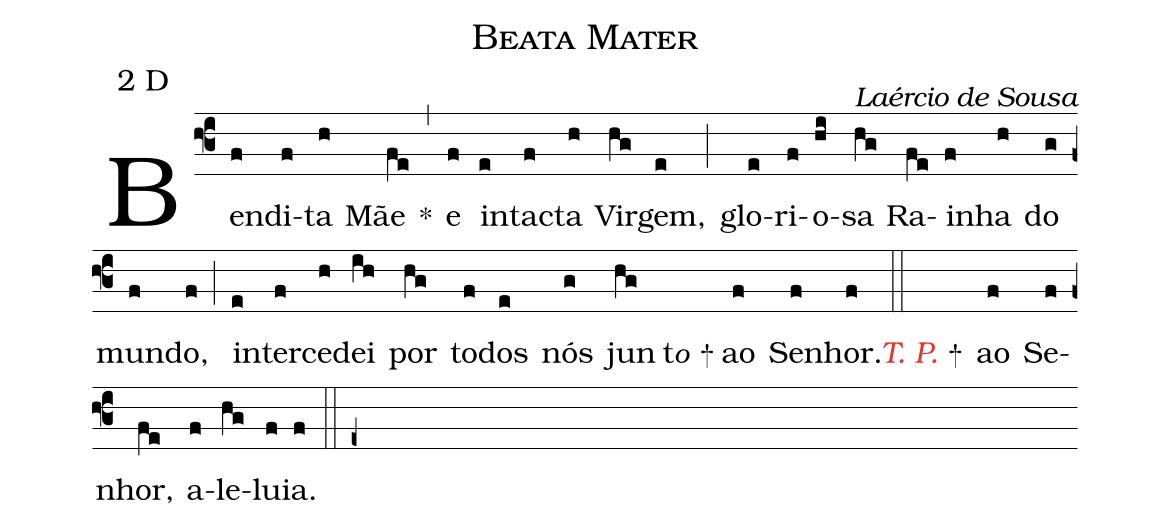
name: Beata Mater;
mode: 2;
mode-differentia: D;
commentary: Laércio de Sousa;
%%
(f3)

Ben(f)di(f)ta(h) Mãe(fe) *(,) e(f) in(e)tac(f)ta(h) Vir(hg)gem,(e) (;) glo(e)ri(f)o(hi)sa(hg) Ra(fe)i(f)nha(h) do(g) mun(f)do,(f) (;) in(e)ter(f)ce(h)dei(ih) por(hg) to(f)dos(e) nós(g) jun(hg)t<e>o</e> +() ao(f) Se(f)nhor.(f) (::)

<nlba><c><i>T. P.</i></c> +() ao</nlba>(f) Se(f)nhor,(fe) a(f)le(hg)lu(f)ia.(f) (::e+)
